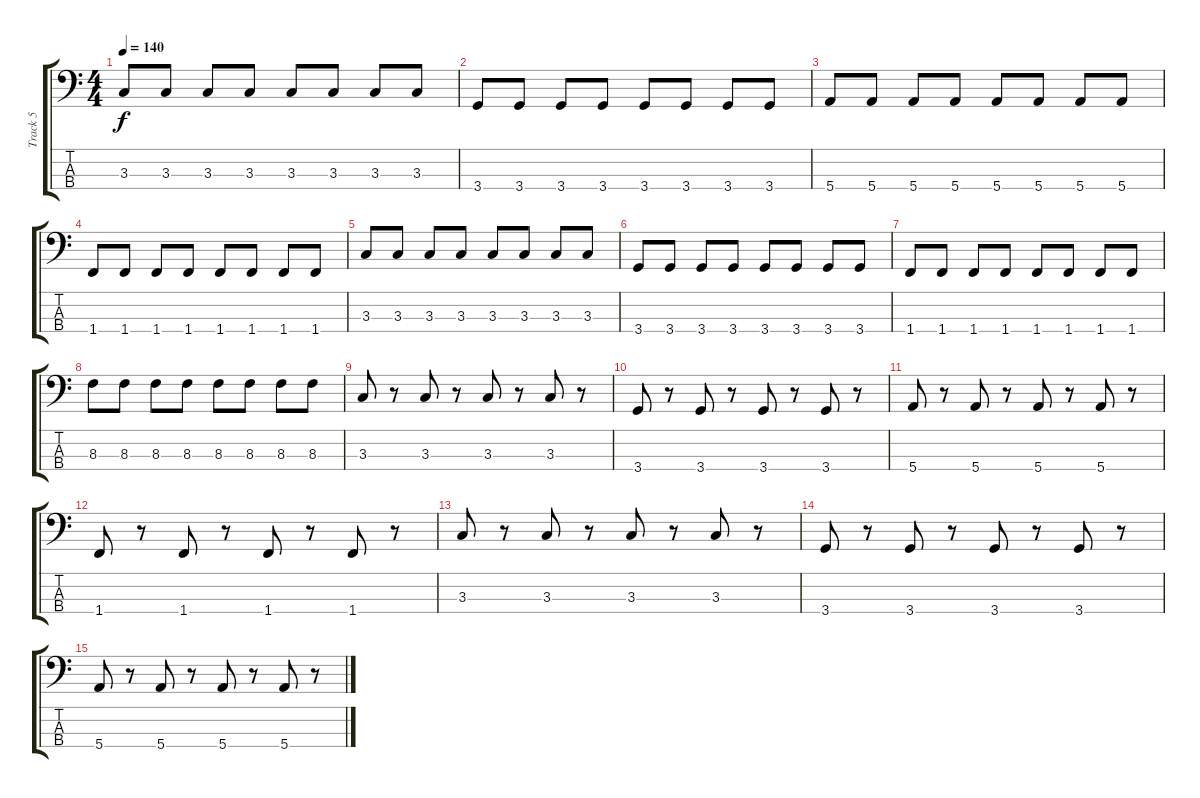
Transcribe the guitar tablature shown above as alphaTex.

\track ("Track 5" "Track 5") {instrument electricbasspick}
\staff {score tabs}
\tuning (G2 D2 A1 E1) {hide}
\ts (4 4)
\tempo 140
\clef f4
\ks c
3.3.8{dy f} 3.3.8 3.3.8 3.3.8 3.3.8 3.3.8 3.3.8 3.3.8 |
3.4.8 3.4.8 3.4.8 3.4.8 3.4.8 3.4.8 3.4.8 3.4.8 |
5.4.8 5.4.8 5.4.8 5.4.8 5.4.8 5.4.8 5.4.8 5.4.8 |
1.4.8 1.4.8 1.4.8 1.4.8 1.4.8 1.4.8 1.4.8 1.4.8 |
3.3.8 3.3.8 3.3.8 3.3.8 3.3.8 3.3.8 3.3.8 3.3.8 |
3.4.8 3.4.8 3.4.8 3.4.8 3.4.8 3.4.8 3.4.8 3.4.8 |
1.4.8 1.4.8 1.4.8 1.4.8 1.4.8 1.4.8 1.4.8 1.4.8 |
8.3.8 8.3.8 8.3.8 8.3.8 8.3.8 8.3.8 8.3.8 8.3.8 |
3.3.8 r.8 3.3.8 r.8 3.3.8 r.8 3.3.8 r.8 |
3.4.8 r.8 3.4.8 r.8 3.4.8 r.8 3.4.8 r.8 |
5.4.8 r.8 5.4.8 r.8 5.4.8 r.8 5.4.8 r.8 |
1.4.8 r.8 1.4.8 r.8 1.4.8 r.8 1.4.8 r.8 |
3.3.8 r.8 3.3.8 r.8 3.3.8 r.8 3.3.8 r.8 |
3.4.8 r.8 3.4.8 r.8 3.4.8 r.8 3.4.8 r.8 |
5.4.8 r.8 5.4.8 r.8 5.4.8 r.8 5.4.8 r.8
